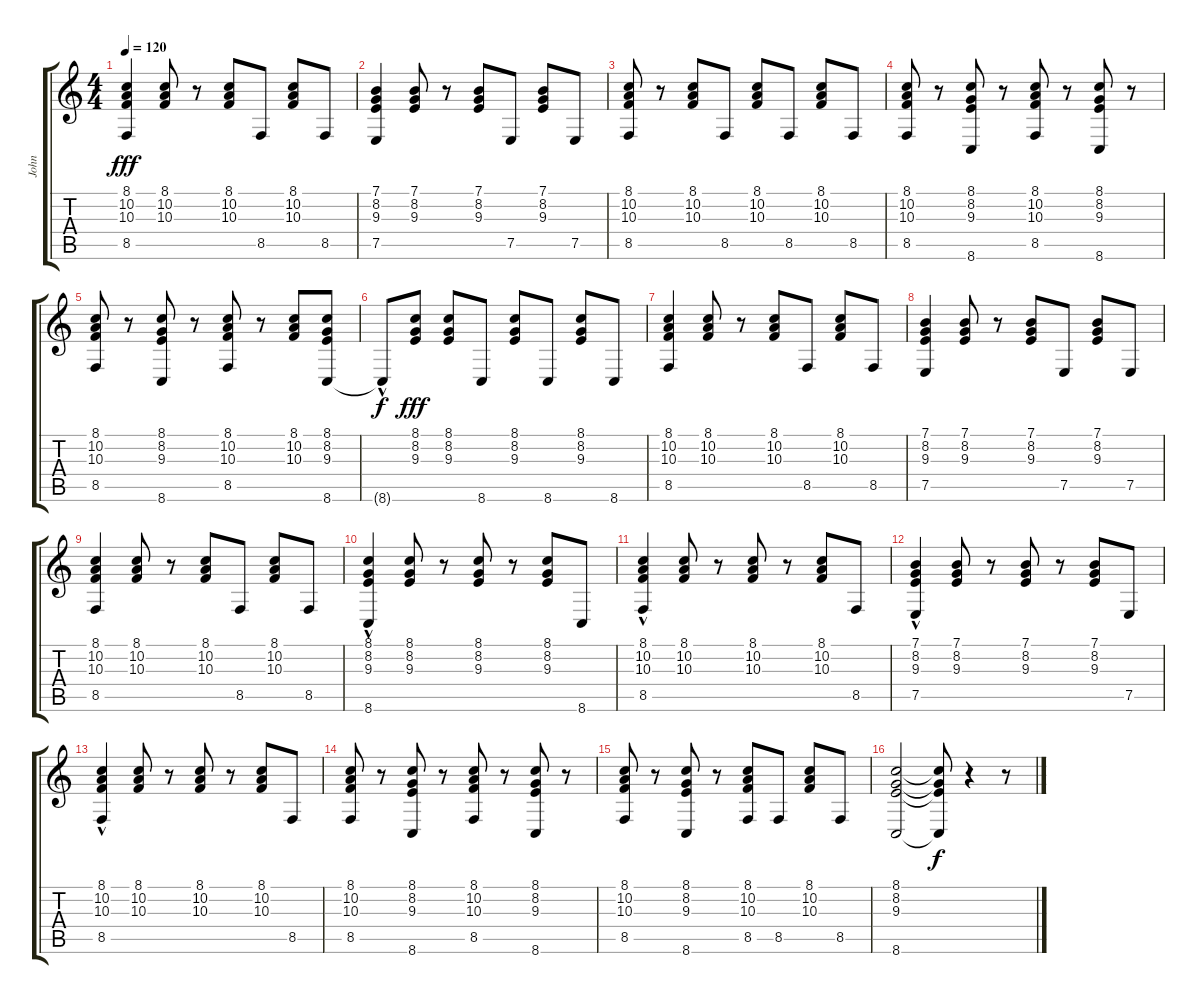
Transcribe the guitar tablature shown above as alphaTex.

\track ("John" "John") {instrument brightacousticpiano}
\staff {score tabs}
\tuning (E4 B3 G3 D3 A2 E2) {hide}
\ts (4 4)
\tempo 120
\clef g2
\ks c
(8.1 10.2 10.3 8.5).4{dy fff} (8.1 10.2 10.3).8 r.8 (8.1 10.2 10.3).8 8.5.8 (8.1 10.2 10.3).8 8.5.8 |
(7.1 8.2 9.3 7.5).4 (7.1 8.2 9.3).8 r.8 (7.1 8.2 9.3).8 7.5.8 (7.1 8.2 9.3).8 7.5.8 |
(8.1 10.2 10.3 8.5).8 r.8 (8.1 10.2 10.3).8 8.5.8 (8.1 10.2 10.3).8 8.5.8 (8.1 10.2 10.3).8 8.5.8 |
(8.1 10.2 10.3 8.5).8 r.8 (8.1 8.2 9.3 8.6).8 r.8 (8.1 10.2 10.3 8.5).8 r.8 (8.1 8.2 9.3 8.6).8 r.8 |
(8.1 10.2 10.3 8.5).8 r.8 (8.1 8.2 9.3 8.6).8 r.8 (8.1 10.2 10.3 8.5).8 r.8 (8.1 10.2 10.3).8 (8.1 8.2 9.3 8.6).8 |
8.6{hac t}.8{dy f} (8.1 8.2 9.3).8{dy fff} (8.1 8.2 9.3).8 8.6.8 (8.1 8.2 9.3).8 8.6.8 (8.1 8.2 9.3).8 8.6.8 |
(8.1 10.2 10.3 8.5).4 (8.1 10.2 10.3).8 r.8 (8.1 10.2 10.3).8 8.5.8 (8.1 10.2 10.3).8 8.5.8 |
(7.1 8.2 9.3 7.5).4 (7.1 8.2 9.3).8 r.8 (7.1 8.2 9.3).8 7.5.8 (7.1 8.2 9.3).8 7.5.8 |
(8.1 10.2 10.3 8.5).4 (8.1 10.2 10.3).8 r.8 (8.1 10.2 10.3).8 8.5.8 (8.1 10.2 10.3).8 8.5.8 |
(8.1 8.2 9.3 8.6{hac}).4 (8.1 8.2 9.3).8 r.8 (8.1 8.2 9.3).8 r.8 (8.1 8.2 9.3).8 8.6.8 |
(8.1 10.2 10.3 8.5{hac}).4 (8.1 10.2 10.3).8 r.8 (8.1 10.2 10.3).8 r.8 (8.1 10.2 10.3).8 8.5.8 |
(7.1 8.2 9.3 7.5{hac}).4 (7.1 8.2 9.3).8 r.8 (7.1 8.2 9.3).8 r.8 (7.1 8.2 9.3).8 7.5.8 |
(8.1 10.2 10.3 8.5{hac}).4 (8.1 10.2 10.3).8 r.8 (8.1 10.2 10.3).8 r.8 (8.1 10.2 10.3).8 8.5.8 |
(8.1 10.2 10.3 8.5).8 r.8 (8.1 8.2 9.3 8.6).8 r.8 (8.1 10.2 10.3 8.5).8 r.8 (8.1 8.2 9.3 8.6).8 r.8 |
(8.1 10.2 10.3 8.5).8 r.8 (8.1 8.2 9.3 8.6).8 r.8 (8.1 10.2 10.3 8.5).8 8.5.8 (8.1 10.2 10.3).8 8.5.8 |
(8.1 8.2 9.3 8.6).2 (8.1{t} 8.2{t} 9.3{t} 8.6{t}).8{dy f} r.4 r.8
